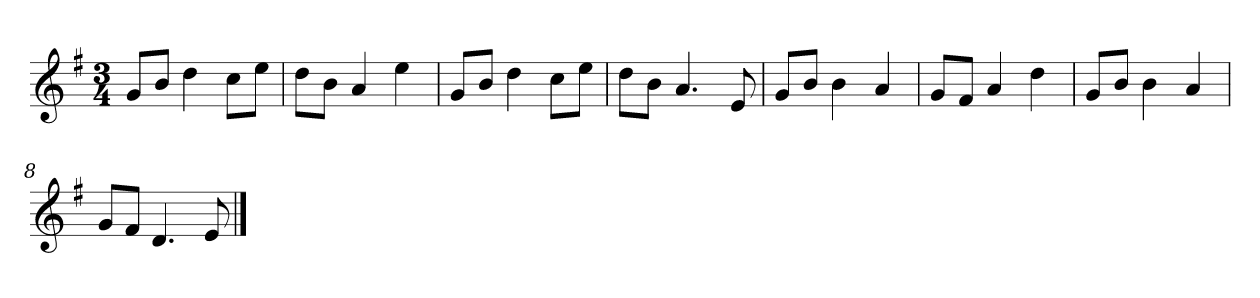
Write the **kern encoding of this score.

**kern
*part1
*staff1
*clefG2
*k[f#]
*e:
*M3/4
=
8g/L
8b/J
4dd
8cc\L
8ee\J
=2
8dd\L
8b\J
4a
4ee
=3
8g/L
8b/J
4dd
8cc\L
8ee\J
=4
8dd\L
8b\J
4.a
8e
=5y
8g/L
8b/J
4b
4a
=6
8g/L
8f#/J
4a
4dd
=7
8g/L
8b/J
4b
4a
=8
8g/L
8f#/J
4.d
8e
==
*-
